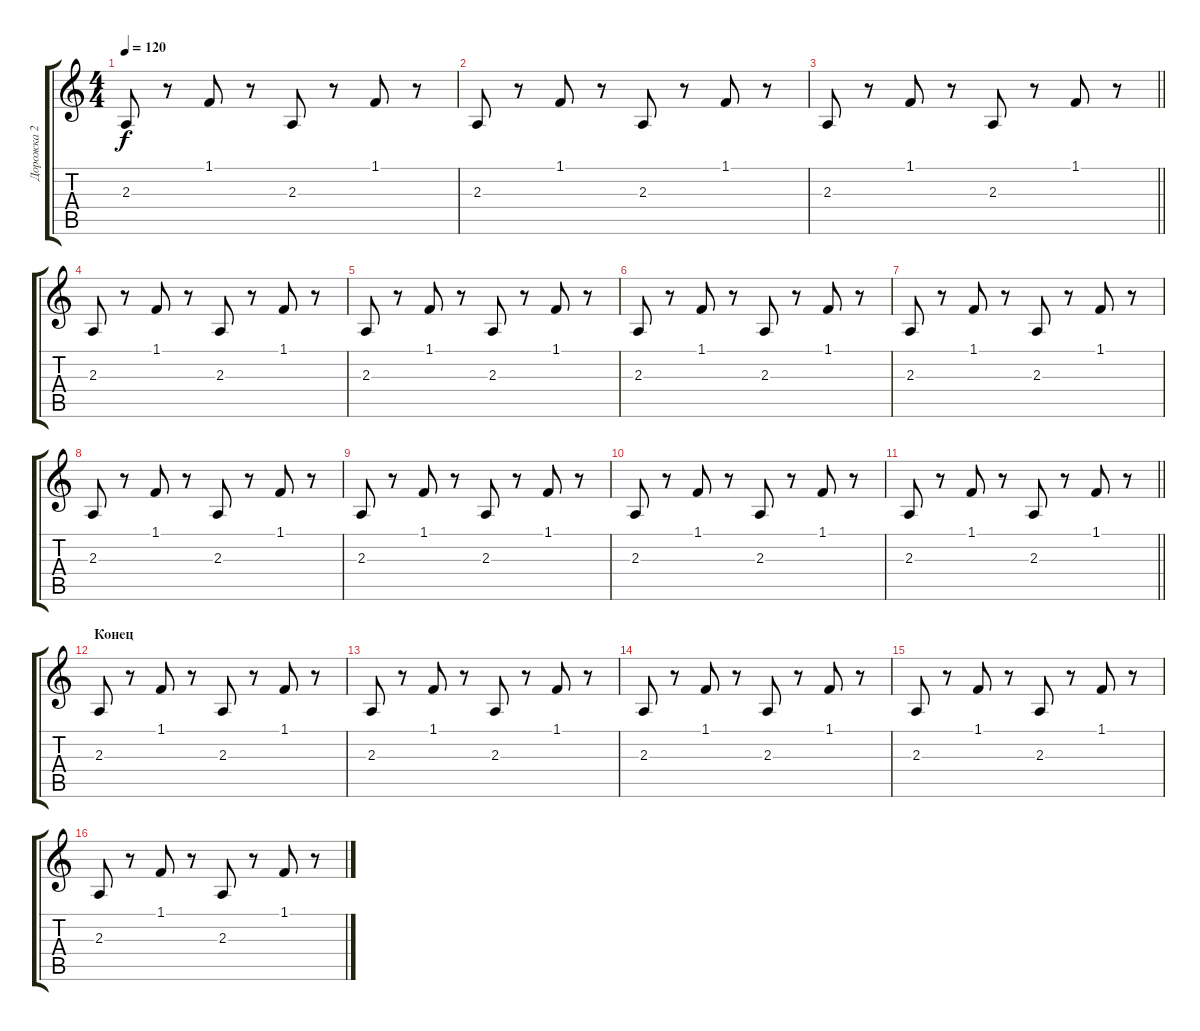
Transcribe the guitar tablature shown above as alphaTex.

\track ("Дорожка 2" "Дорожка 2") {instrument fx4atmosphere}
\staff {score tabs}
\tuning (E4 B3 G3 D3 A2 E2) {hide}
\ts (4 4)
\tempo 120
\clef g2
\ks c
2.3.8{dy f} r.8 1.1.8 r.8 2.3.8 r.8 1.1.8 r.8 |
2.3.8 r.8 1.1.8 r.8 2.3.8 r.8 1.1.8 r.8 |
\barLineRight lightlight
2.3.8 r.8 1.1.8 r.8 2.3.8 r.8 1.1.8 r.8 |
2.3.8 r.8 1.1.8 r.8 2.3.8 r.8 1.1.8 r.8 |
2.3.8 r.8 1.1.8 r.8 2.3.8 r.8 1.1.8 r.8 |
2.3.8 r.8 1.1.8 r.8 2.3.8 r.8 1.1.8 r.8 |
2.3.8 r.8 1.1.8 r.8 2.3.8 r.8 1.1.8 r.8 |
2.3.8 r.8 1.1.8 r.8 2.3.8 r.8 1.1.8 r.8 |
2.3.8 r.8 1.1.8 r.8 2.3.8 r.8 1.1.8 r.8 |
2.3.8 r.8 1.1.8 r.8 2.3.8 r.8 1.1.8 r.8 |
\barLineRight lightlight
2.3.8 r.8 1.1.8 r.8 2.3.8 r.8 1.1.8 r.8 |
\section ("" "Конец")
2.3.8{volume 5} r.8 1.1.8 r.8 2.3.8 r.8 1.1.8 r.8 |
2.3.8 r.8 1.1.8 r.8 2.3.8 r.8 1.1.8 r.8 |
2.3.8 r.8 1.1.8 r.8 2.3.8 r.8 1.1.8 r.8 |
2.3.8 r.8 1.1.8 r.8 2.3.8 r.8 1.1.8 r.8 |
2.3.8 r.8 1.1.8{volume 0} r.8 2.3.8 r.8 1.1.8 r.8
